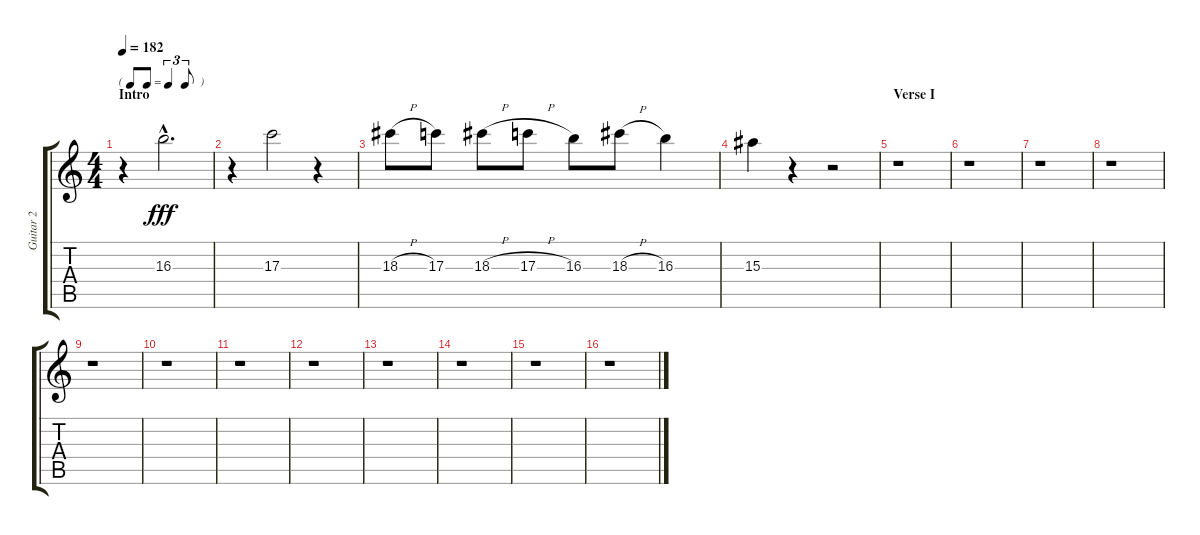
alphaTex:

\track ("Guitar 2" "Guitar 2") {instrument distortionguitar}
\staff {score tabs}
\tuning (E4 B3 G3 D3 A2 E2) {hide}
\ts (4 4)
\tf triplet8th
\section ("" "Intro")
\tempo 182
\clef g2
\ks c
r.4{dy fff instrument distortionguitar} 16.3{hac}.2{d} |
r.4 17.3.2 r.4 |
18.3{h}.8 17.3.8 18.3{h}.8 17.3{h}.8 16.3.8 18.3{h}.8 16.3.4 |
15.3.4 r.4 r.2 |
\section ("" "Verse I")
r.1 |
r.1 |
r.1 |
r.1 |
r.1 |
r.1 |
r.1 |
r.1 |
r.1 |
r.1 |
r.1 |
r.1
